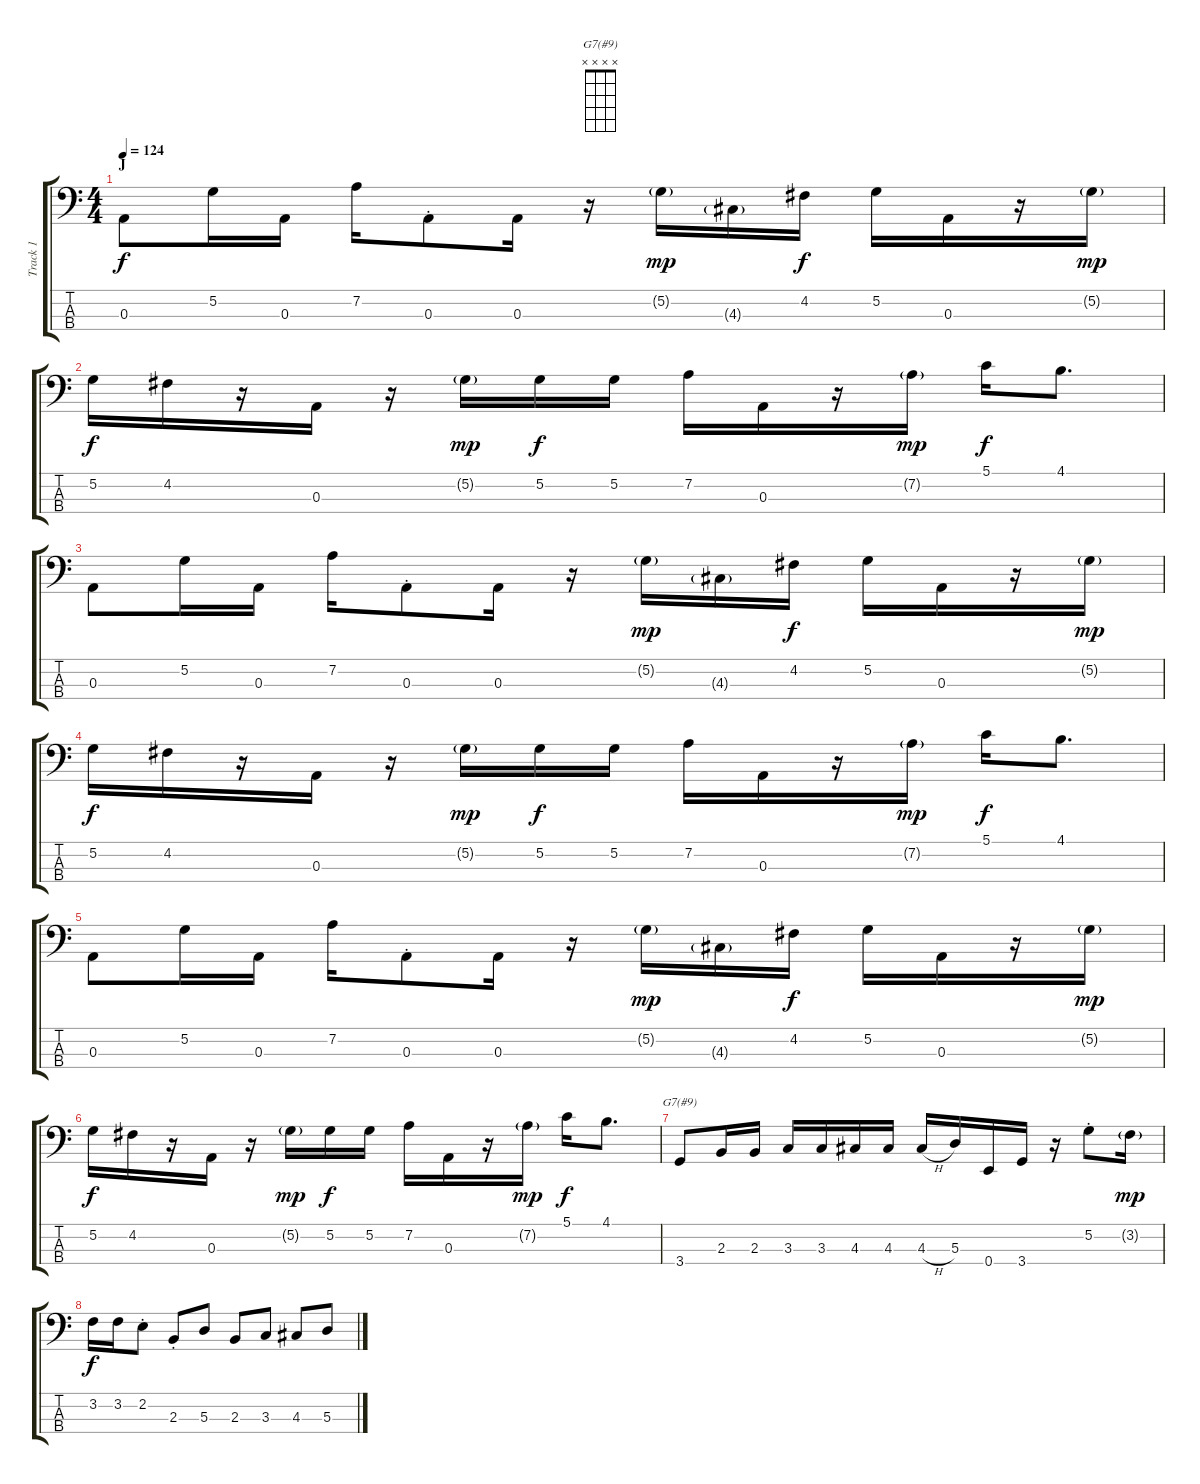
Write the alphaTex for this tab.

\track ("Track 1" "Track 1") {instrument electricbassfinger}
\staff {score tabs}
\tuning (G2 D2 A1 E1) {hide}
\chord ("G7(#9)" x x x x)
\ts (4 4)
\section ("" "J")
\tempo 124
\clef f4
\ks c
0.3.8{dy f} 5.2.16 0.3.16 7.2.16 0.3{st}.8 0.3.16 r.16 5.2{g}.16{dy mp} 4.3{g}.16 4.2.16{dy f} 5.2.16 0.3.16 r.16 5.2{g}.16{dy mp} |
5.2.16{dy f} 4.2.16 r.16 0.3.16 r.16 5.2{g}.16{dy mp} 5.2.16{dy f} 5.2.16 7.2.16 0.3.16 r.16 7.2{g}.16{dy mp} 5.1.16{dy f} 4.1.8{d} |
0.3.8 5.2.16 0.3.16 7.2.16 0.3{st}.8 0.3.16 r.16 5.2{g}.16{dy mp} 4.3{g}.16 4.2.16{dy f} 5.2.16 0.3.16 r.16 5.2{g}.16{dy mp} |
5.2.16{dy f} 4.2.16 r.16 0.3.16 r.16 5.2{g}.16{dy mp} 5.2.16{dy f} 5.2.16 7.2.16 0.3.16 r.16 7.2{g}.16{dy mp} 5.1.16{dy f} 4.1.8{d} |
0.3.8 5.2.16 0.3.16 7.2.16 0.3{st}.8 0.3.16 r.16 5.2{g}.16{dy mp} 4.3{g}.16 4.2.16{dy f} 5.2.16 0.3.16 r.16 5.2{g}.16{dy mp} |
5.2.16{dy f} 4.2.16 r.16 0.3.16 r.16 5.2{g}.16{dy mp} 5.2.16{dy f} 5.2.16 7.2.16 0.3.16 r.16 7.2{g}.16{dy mp} 5.1.16{dy f} 4.1.8{d} |
3.4.8{ch "G7(#9)"} 2.3.16 2.3.16 3.3.16 3.3.16 4.3.16 4.3.16 4.3{h}.16 5.3.16 0.4.16 3.4.16 r.16 5.2{st}.8 3.2{g}.16{dy mp} |
3.2.16{dy f} 3.2.16 2.2{st}.8 2.3{st}.8 5.3.8 2.3.8 3.3.8 4.3.8 5.3.8
